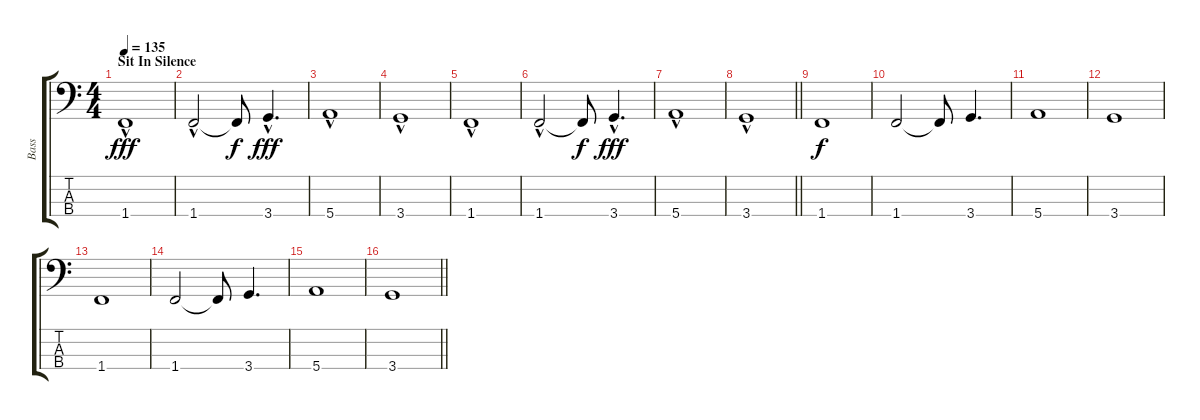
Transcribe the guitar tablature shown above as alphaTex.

\track ("Bass" "Bass") {instrument fretlessbass}
\staff {score tabs}
\tuning (G2 D2 A1 E1) {hide}
\ts (4 4)
\section ("" "Sit In Silence")
\tempo 135
\clef f4
\ks c
1.4{hac}.1{dy fff} |
1.4{hac}.2 1.4{t}.8{dy f} 3.4{hac}.4{d dy fff} |
5.4{hac}.1 |
3.4{hac}.1 |
1.4{hac}.1 |
1.4{hac}.2 1.4{t}.8{dy f} 3.4{hac}.4{d dy fff} |
5.4{hac}.1 |
\barLineRight lightlight
3.4{hac}.1 |
1.4.1{dy f} |
1.4.2 1.4{t}.8 3.4.4{d} |
5.4.1 |
3.4.1 |
1.4.1 |
1.4.2 1.4{t}.8 3.4.4{d} |
5.4.1 |
\barLineRight lightlight
3.4.1
